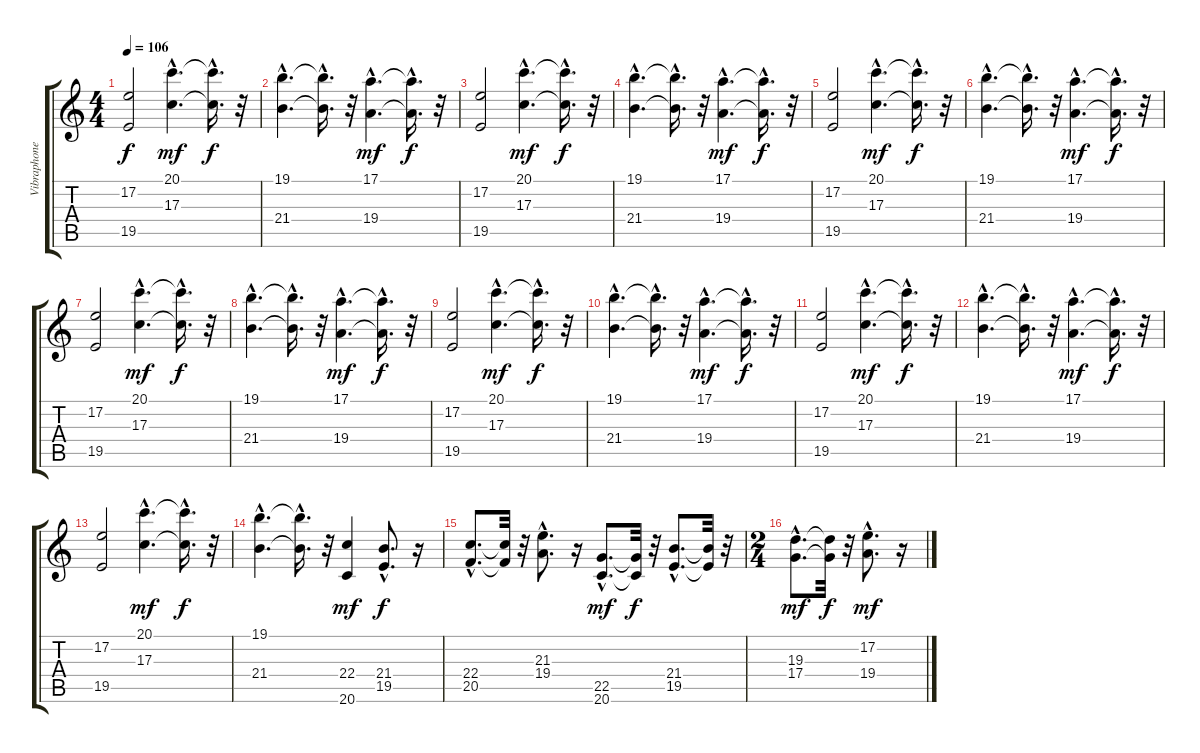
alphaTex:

\track ("Vibraphone" "Vibraphone") {instrument vibraphone}
\staff {score tabs}
\tuning (E4 B3 G3 D3 A2 E2) {hide}
\ts (4 4)
\tempo 106
\clef g2
\ks c
(17.2 19.5).2{dy f} (20.1{hac} 17.3{hac}).4{d dy mf} (20.1{hac t} 17.3{hac t}).16{d dy f} r.32 |
(19.1{hac} 21.4{hac}).4{d} (19.1{hac t} 21.4{t}).16{d} r.32 (17.1{hac} 19.4{hac}).4{d dy mf} (17.1{hac t} 19.4{hac t}).16{d dy f} r.32 |
(17.2 19.5).2 (20.1{hac} 17.3{hac}).4{d dy mf} (20.1{hac t} 17.3{hac t}).16{d dy f} r.32 |
(19.1{hac} 21.4{hac}).4{d} (19.1{hac t} 21.4{t}).16{d} r.32 (17.1{hac} 19.4{hac}).4{d dy mf} (17.1{hac t} 19.4{hac t}).16{d dy f} r.32 |
(17.2 19.5).2 (20.1{hac} 17.3{hac}).4{d dy mf} (20.1{hac t} 17.3{hac t}).16{d dy f} r.32 |
(19.1{hac} 21.4{hac}).4{d} (19.1{hac t} 21.4{t}).16{d} r.32 (17.1{hac} 19.4{hac}).4{d dy mf} (17.1{hac t} 19.4{hac t}).16{d dy f} r.32 |
(17.2 19.5).2 (20.1{hac} 17.3{hac}).4{d dy mf} (20.1{hac t} 17.3{hac t}).16{d dy f} r.32 |
(19.1{hac} 21.4{hac}).4{d} (19.1{hac t} 21.4{t}).16{d} r.32 (17.1{hac} 19.4{hac}).4{d dy mf} (17.1{hac t} 19.4{hac t}).16{d dy f} r.32 |
(17.2 19.5).2 (20.1{hac} 17.3{hac}).4{d dy mf} (20.1{hac t} 17.3{hac t}).16{d dy f} r.32 |
(19.1{hac} 21.4{hac}).4{d} (19.1{hac t} 21.4{t}).16{d} r.32 (17.1{hac} 19.4{hac}).4{d dy mf} (17.1{hac t} 19.4{hac t}).16{d dy f} r.32 |
(17.2 19.5).2 (20.1{hac} 17.3{hac}).4{d dy mf} (20.1{hac t} 17.3{hac t}).16{d dy f} r.32 |
(19.1{hac} 21.4{hac}).4{d} (19.1{hac t} 21.4{t}).16{d} r.32 (17.1{hac} 19.4{hac}).4{d dy mf} (17.1{hac t} 19.4{hac t}).16{d dy f} r.32 |
(17.2 19.5).2 (20.1{hac} 17.3{hac}).4{d dy mf} (20.1{hac t} 17.3{hac t}).16{d dy f} r.32 |
(19.1{hac} 21.4{hac}).4{d} (19.1{hac t} 21.4{t}).16{d} r.32 (22.4 20.6).4{dy mf} (21.4{hac} 19.5{hac}).8{d dy f} r.16 |
(22.4{hac} 20.5{hac}).8{d} (22.4{t} 20.5{t}).32 r.32 (21.3{hac} 19.4{hac}).8{d} r.16 (22.5{hac} 20.6{hac}).8{d dy mf} (22.5{t} 20.6{t}).32{dy f} r.32 (21.4{hac} 19.5{hac}).8{d} (21.4{t} 19.5{t}).32 r.32 |
\ts (2 4)
(19.3{hac} 17.4{hac}).8{d dy mf} (19.3{t} 17.4{t}).32{dy f} r.32 (17.2{hac} 19.4{hac}).8{d dy mf} r.16
